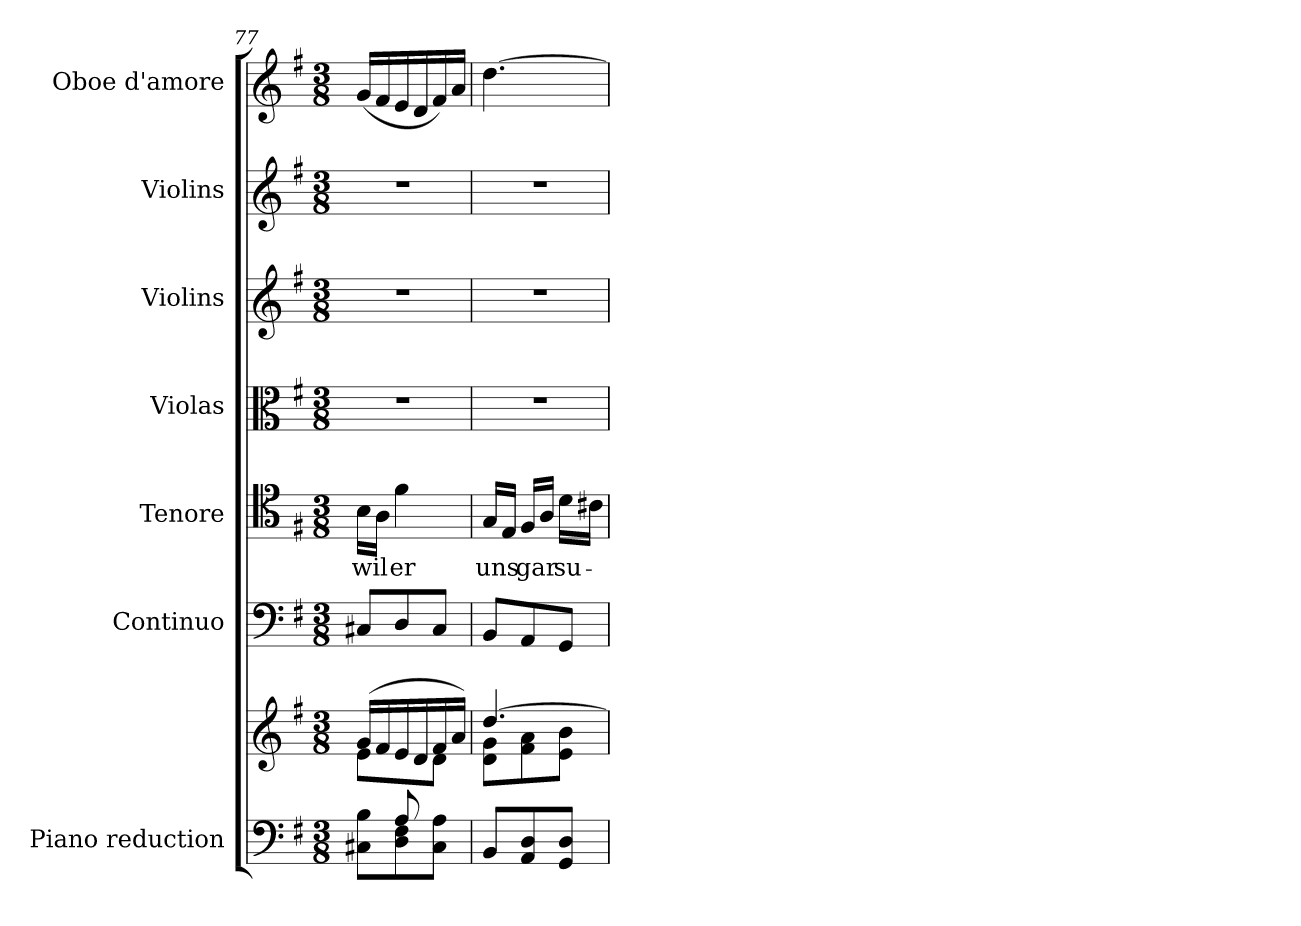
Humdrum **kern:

**kern	**kern	**kern	**kern	**text	**kern	**kern	**kern	**kern
*part7	*part7	*part6	*part5	*part5	*part4	*part3	*part2	*part1
*staff8	*staff7	*staff6	*staff5	*staff5	*staff4	*staff3	*staff2	*staff1
*I"Piano reduction	*	*I"Continuo	*I"Tenore	*	*I"Violas	*I"Violins	*I"Violins	*I"Oboe d'amore
*I'Pno	*	*	*	*	*	*	*	*I'Ob
*clefF4	*clefG2	*clefF4	*clefC4	*	*clefC3	*clefG2	*clefG2	*clefG2
*k[f#]	*k[f#]	*k[f#]	*k[f#]	*	*k[f#]	*k[f#]	*k[f#]	*k[f#]
*M3/8	*M3/8	*M3/8	*M3/8	*	*M3/8	*M3/8	*M3/8	*M3/8
=77	=77	=77	=77	=77	=77	=77	=77	=77
*^	*^	*	*	*	*	*	*	*
!	!	!	!	!	!	!LO:LY:b	!	!	!	!
8ryy	8C#X\ 8B\L	(>16g/LL	8e\L	8C#X/L	16B\LL	wil	4.r	4.r	4.r	(<16g/LL
.	.	16f#/	.	.	16A\JJ	.	.	.	.	16f#/
!	!	!	!	!	!	!LO:LY:b	!	!	!	!
8A/	8D\ 8F#\	16e/	8ryy	8D/	4f#\	er	.	.	.	16e/
.	.	16d/	.	.	.	.	.	.	.	16d/
8ryy	8C#\ 8A\J	16f#/	8d\J	8C#/J	.	.	.	.	.	16f#/)
.	.	16a/JJ)	.	.	.	.	.	.	.	16a/JJ
*v	*v	*	*	*	*	*	*	*	*	*
=78	=78	=78	=78	=78	=78	=78	=78	=78	=78
!	!	!	!	!	!LO:LY:b	!	!	!	!
8BB/L	[4.dd/	8d\ 8g\L	8BB/L	16G/LL	uns	4.r	4.r	4.r	[4.dd\
.	.	.	.	16E/JJ	.	.	.	.	.
!	!	!	!	!	!LO:LY:b	!	!	!	!
8AA/ 8D/	.	8f#\ 8a\	8AA/	16F#/LL	gar	.	.	.	.
.	.	.	.	16A/JJ	.	.	.	.	.
!	!	!	!	!	!LO:LY:b	!	!	!	!
8GG/ 8D/J	.	8e\ 8b\J	8GG/J	16d\LL	su-	.	.	.	.
.	.	.	.	16c#X\JJ	.	.	.	.	.
*	*v	*v	*	*	*	*	*	*	*
=	=	=	=	=	=	=	=	=
*-	*-	*-	*-	*-	*-	*-	*-	*-
